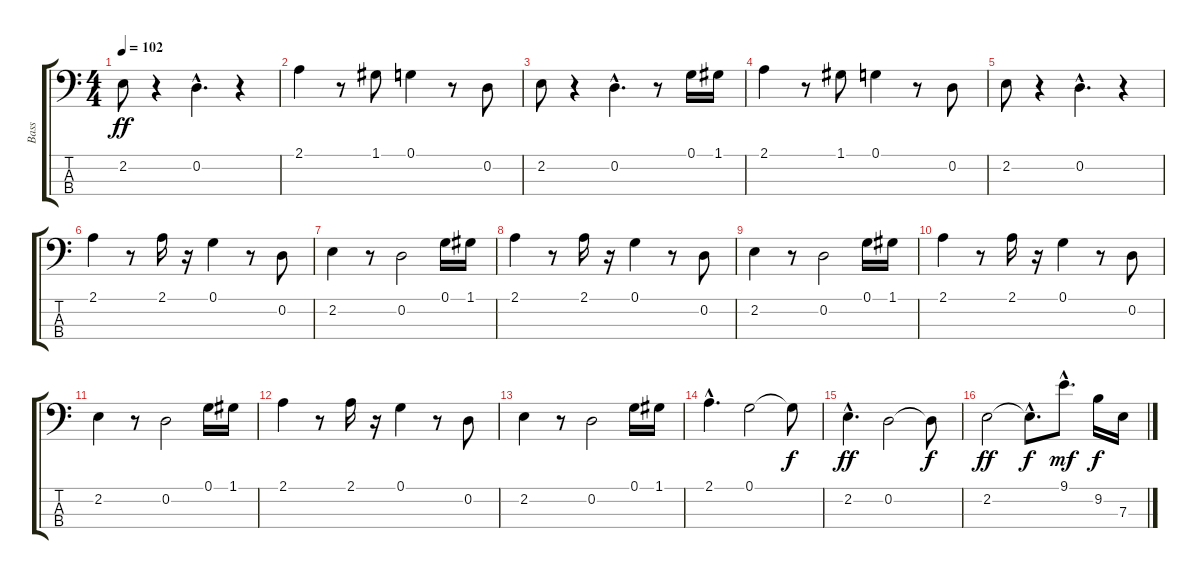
\track ("Bass" "Bass") {instrument acousticbass}
\staff {score tabs}
\tuning (G2 D2 A1 E1) {hide}
\ts (4 4)
\tempo 102
\clef f4
\ks c
2.2.8{dy ff} r.4 0.2{hac}.4{d} r.4 |
2.1.4 r.8 1.1.8 0.1.4 r.8 0.2.8 |
2.2.8 r.4 0.2{hac}.4{d} r.8 0.1.16 1.1.16 |
2.1.4 r.8 1.1.8 0.1.4 r.8 0.2.8 |
2.2.8 r.4 0.2{hac}.4{d} r.4 |
2.1.4 r.8 2.1.16 r.16 0.1.4 r.8 0.2.8 |
2.2.4 r.8 0.2.2 0.1.16 1.1.16 |
2.1.4 r.8 2.1.16 r.16 0.1.4 r.8 0.2.8 |
2.2.4 r.8 0.2.2 0.1.16 1.1.16 |
2.1.4 r.8 2.1.16 r.16 0.1.4 r.8 0.2.8 |
2.2.4 r.8 0.2.2 0.1.16 1.1.16 |
2.1.4 r.8 2.1.16 r.16 0.1.4 r.8 0.2.8 |
2.2.4 r.8 0.2.2 0.1.16 1.1.16 |
2.1{hac}.4{d} 0.1.2 0.1{t}.8{dy f} |
2.2{hac}.4{d dy ff} 0.2.2 0.2{t}.8{dy f} |
2.2.2{dy ff} 2.2{hac t}.8{d dy f} 9.1{hac}.8{d dy mf} 9.2.16{dy f} 7.3.16
